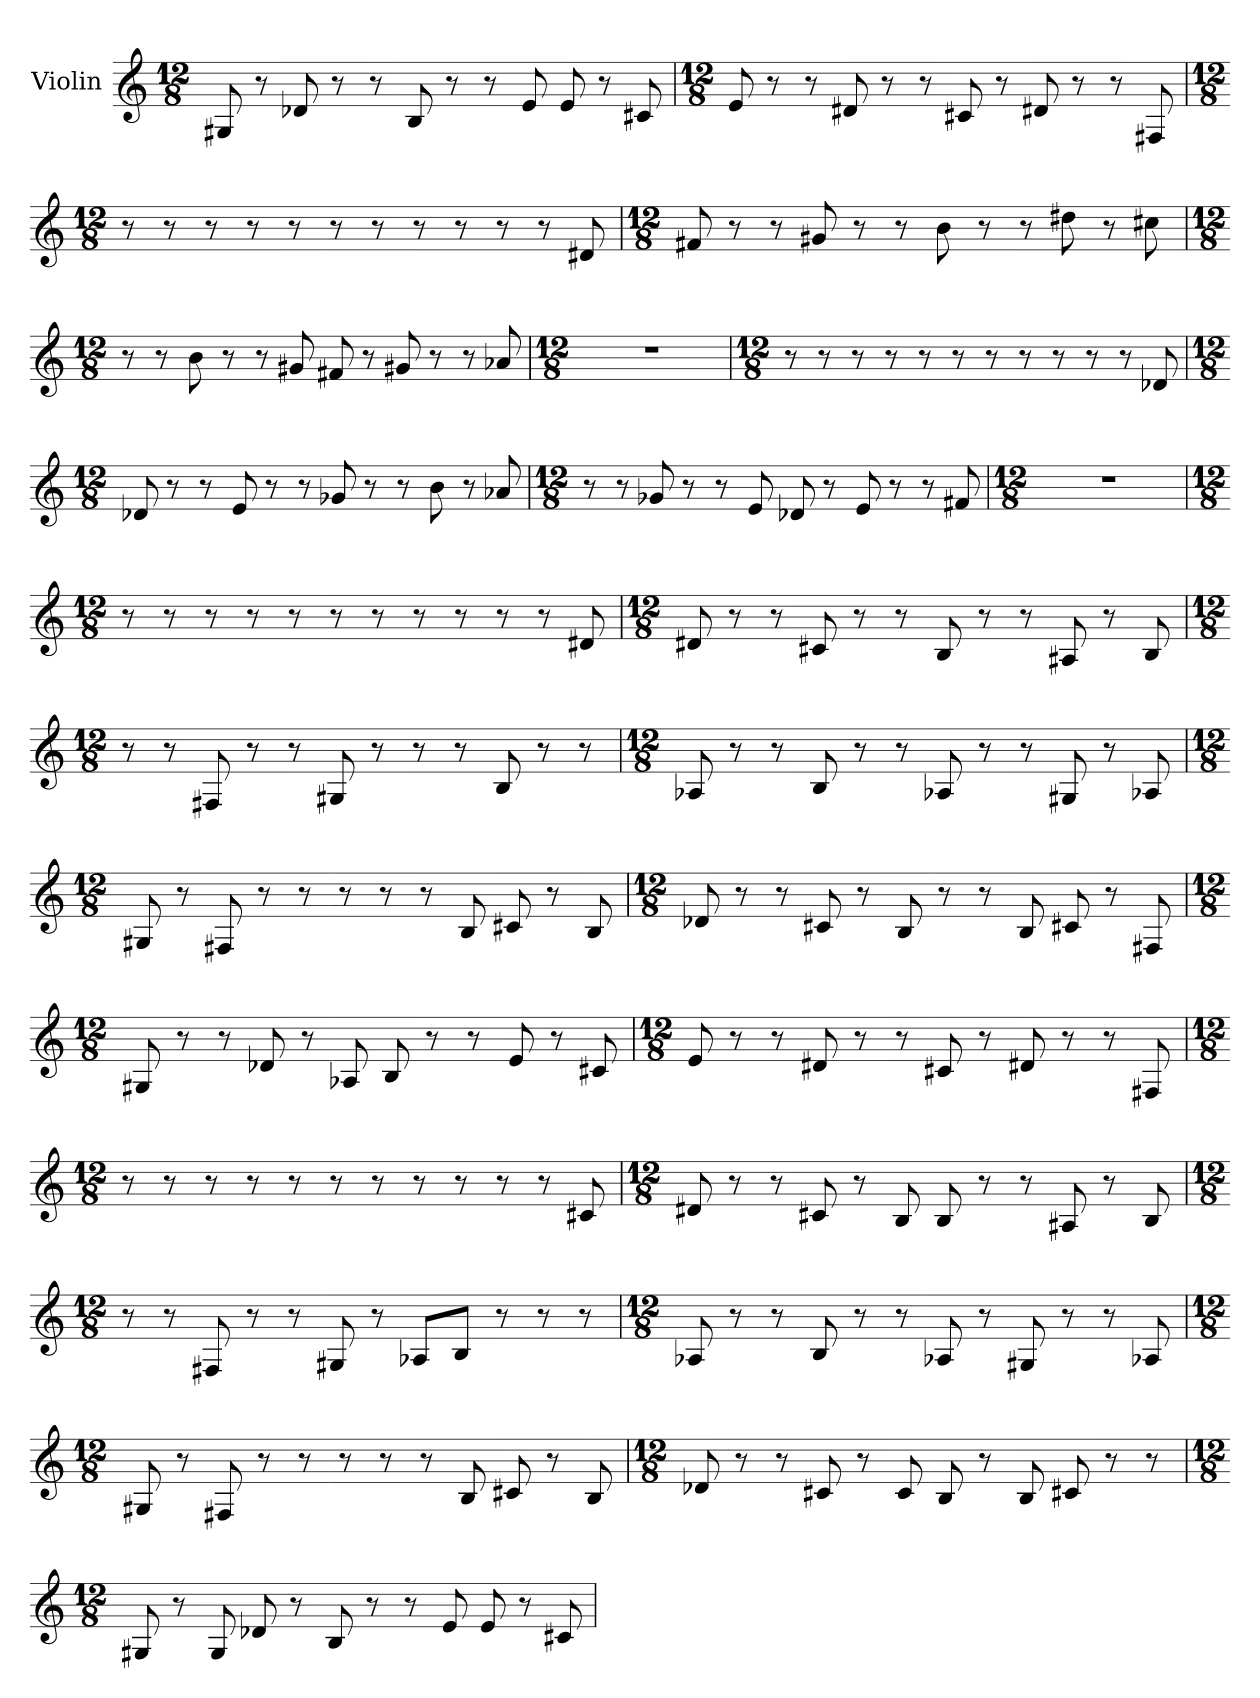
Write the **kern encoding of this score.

**kern
*part1
*staff1
*I"Violin
*I'Vln
*M12/8
=
8G#X
8r
8d-X
8r
8r
8B
8r
8r
8e
8e
8r
8c#X
=
*M12/8
8e
8r
8r
8d#X
8r
8r
8c#X
8r
8d#X
8r
8r
8F#X
=
*M12/8
8r
8r
8r
8r
8r
8r
8r
8r
8r
8r
8r
8d#X
=
*M12/8
8f#X
8r
8r
8g#X
8r
8r
8b
8r
8r
8dd#X
8r
8cc#X
=
*M12/8
8r
8r
8b
8r
8r
8g#X
8f#X
8r
8g#X
8r
8r
8a-X
=
*M12/8
1.r
=
*M12/8
8r
8r
8r
8r
8r
8r
8r
8r
8r
8r
8r
8d-X
=
*M12/8
8d-X
8r
8r
8e
8r
8r
8g-X
8r
8r
8b
8r
8a-X
=
*M12/8
8r
8r
8g-X
8r
8r
8e
8d-X
8r
8e
8r
8r
8f#X
=
*M12/8
1.r
=
*M12/8
8r
8r
8r
8r
8r
8r
8r
8r
8r
8r
8r
8d#X
=
*M12/8
8d#X
8r
8r
8c#X
8r
8r
8B
8r
8r
8A#X
8r
8B
=
*M12/8
8r
8r
8F#X
8r
8r
8G#X
8r
8r
8r
8B
8r
8r
=
*M12/8
8A-X
8r
8r
8B
8r
8r
8A-X
8r
8r
8G#X
8r
8A-X
=
*M12/8
8G#X
8r
8F#X
8r
8r
8r
8r
8r
8B
8c#X
8r
8B
=
*M12/8
8d-X
8r
8r
8c#X
8r
8B
8r
8r
8B
8c#X
8r
8F#X
=
*M12/8
8G#X
8r
8r
8d-X
8r
8A-X
8B
8r
8r
8e
8r
8c#X
=
*M12/8
8e
8r
8r
8d#X
8r
8r
8c#X
8r
8d#X
8r
8r
8F#X
=
*M12/8
8r
8r
8r
8r
8r
8r
8r
8r
8r
8r
8r
8c#X
=
*M12/8
8d#X
8r
8r
8c#X
8r
8B
8B
8r
8r
8A#X
8r
8B
=
*M12/8
8r
8r
8F#X
8r
8r
8G#X
8r
8A-XL
8BJ
8r
8r
8r
=
*M12/8
8A-X
8r
8r
8B
8r
8r
8A-X
8r
8G#X
8r
8r
8A-X
=
*M12/8
8G#X
8r
8F#X
8r
8r
8r
8r
8r
8B
8c#X
8r
8B
=
*M12/8
8d-X
8r
8r
8c#X
8r
8c#
8B
8r
8B
8c#X
8r
8r
=
*M12/8
8G#X
8r
8G#
8d-X
8r
8B
8r
8r
8e
8e
8r
8c#X
=
*-
